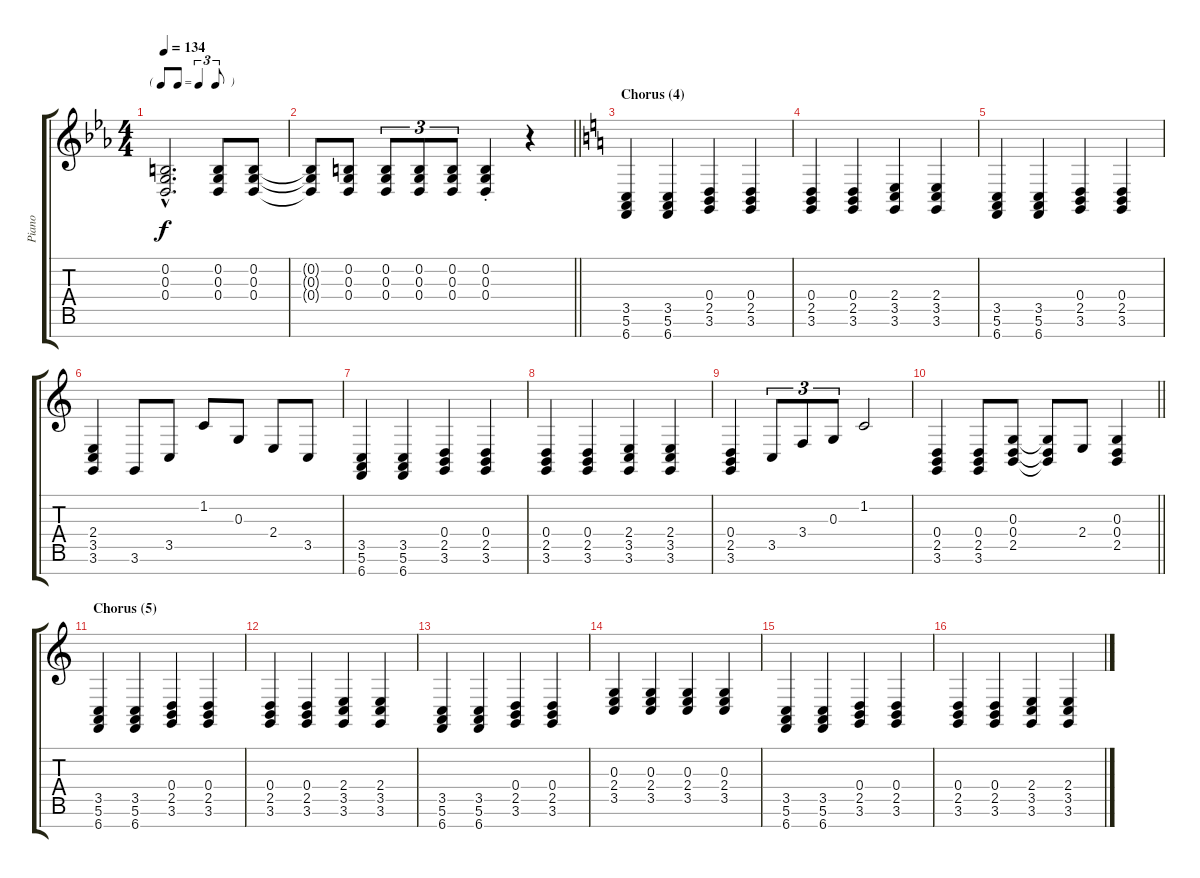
\track ("Piano" "Piano") {instrument brightacousticpiano}
\staff {score tabs}
\tuning (E4 B3 G3 D3 A2 E2 B1) {hide}
\ts (4 4)
\tf triplet8th
\tempo 134
\clef g2
\ks eb
(0.2{hac t} 0.3{hac t} 0.4{hac t}).2{d dy f} (0.2 0.3 0.4).8 (0.2 0.3 0.4).8 |
\barLineRight lightlight
(0.2{t} 0.3{t} 0.4{t}).8 (0.2 0.3 0.4).8 (0.2 0.3 0.4).8{tu (3 2)} (0.2 0.3 0.4).8{tu (3 2)} (0.2 0.3 0.4).8{tu (3 2)} (0.2{st} 0.3{st} 0.4{st}).4 r.4 |
\section ("" "Chorus (4)")
\ks c
(3.5 5.6 6.7).4 (3.5 5.6 6.7).4 (0.4 2.5 3.6).4 (0.4 2.5 3.6).4 |
(0.4 2.5 3.6).4 (0.4 2.5 3.6).4 (2.4 3.5 3.6).4 (2.4 3.5 3.6).4 |
(3.5 5.6 6.7).4 (3.5 5.6 6.7).4 (0.4 2.5 3.6).4 (0.4 2.5 3.6).4 |
(2.4 3.5 3.6).4 3.6.8 3.5.8 1.2.8 0.3.8 2.4.8 3.5.8 |
(3.5 5.6 6.7).4 (3.5 5.6 6.7).4 (0.4 2.5 3.6).4 (0.4 2.5 3.6).4 |
(0.4 2.5 3.6).4 (0.4 2.5 3.6).4 (2.4 3.5 3.6).4 (2.4 3.5 3.6).4 |
(0.4 2.5 3.6).4 3.5.8{tu (3 2)} 3.4.8{tu (3 2)} 0.3.8{tu (3 2)} 1.2.2 |
\barLineRight lightlight
(0.4 2.5 3.6).4 (0.4 2.5 3.6).8 (0.3 0.4 2.5).8 (0.3{t} 0.4{t} 2.5{t}).8 2.4.8 (0.3 0.4 2.5).4 |
\section ("" "Chorus (5)")
(3.5 5.6 6.7).4 (3.5 5.6 6.7).4 (0.4 2.5 3.6).4 (0.4 2.5 3.6).4 |
(0.4 2.5 3.6).4 (0.4 2.5 3.6).4 (2.4 3.5 3.6).4 (2.4 3.5 3.6).4 |
(3.5 5.6 6.7).4 (3.5 5.6 6.7).4 (0.4 2.5 3.6).4 (0.4 2.5 3.6).4 |
(0.3 2.4 3.5).4 (0.3 2.4 3.5).4 (0.3 2.4 3.5).4 (0.3 2.4 3.5).4 |
(3.5 5.6 6.7).4 (3.5 5.6 6.7).4 (0.4 2.5 3.6).4 (0.4 2.5 3.6).4 |
(0.4 2.5 3.6).4 (0.4 2.5 3.6).4 (2.4 3.5 3.6).4 (2.4 3.5 3.6).4
